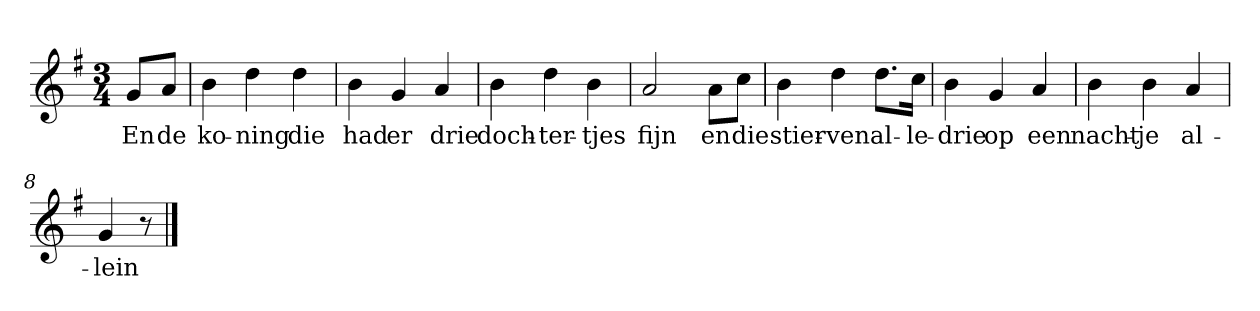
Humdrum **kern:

**kern	**text
*part1	*part1
*staff1	*staff1
*clefG2	*
*k[f#]	*
*G:	*
*M3/4	*
*MM120	*
=	=
8g/L	En
8a/J	de
=1	=1
4b	ko-
4dd	-ning
4dd	die
=2	=2
4b	had
4g	er
4a	drie
=3	=3
4b	doch-
4dd	-ter-
4b	-tjes
=4	=4
2a	fijn
8a\L	en
8cc\J	die
=5	=5
4b	stier-
4dd	-ven
8.dd\L	al-
16cc\Jk	-le-
=6	=6
4b	-drie
4g	op
4a	een
=7	=7
4b	nacht-
4b	-je
4a	al-
=8	=8
4g	-lein
8r	.
==	==
*-	*-
